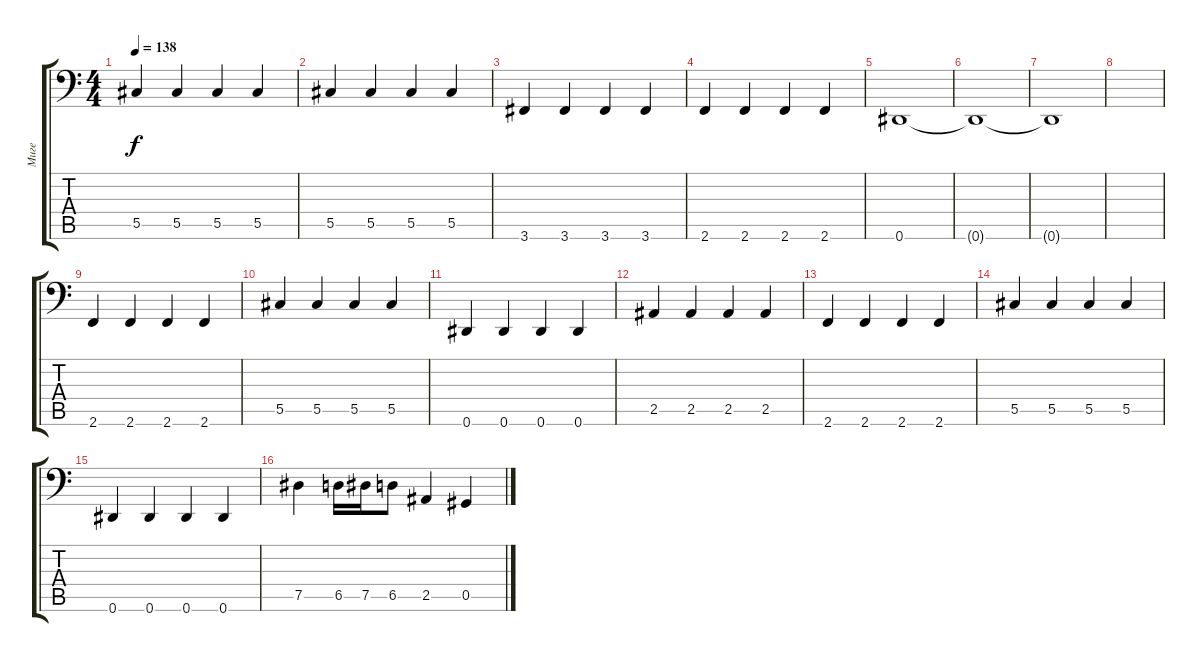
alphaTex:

\track ("Миге" "Миге") {instrument electricbassfinger}
\staff {score tabs}
\tuning (Eb3 Bb2 Gb2 Db2 Ab1 Eb1) {hide}
\ts (4 4)
\tempo 138
\clef f4
\ks c
5.5.4{dy f} 5.5.4 5.5.4 5.5.4 |
5.5.4 5.5.4 5.5.4 5.5.4 |
3.6.4 3.6.4 3.6.4 3.6.4 |
2.6.4 2.6.4 2.6.4 2.6.4 |
0.6.1{volume 7} |
0.6{t}.1 |
0.6{t}.1 |
|
2.6.4{volume 16} 2.6.4 2.6.4 2.6.4 |
5.5.4 5.5.4 5.5.4 5.5.4 |
0.6.4 0.6.4 0.6.4 0.6.4 |
2.5.4 2.5.4 2.5.4 2.5.4 |
2.6.4 2.6.4 2.6.4 2.6.4 |
5.5.4 5.5.4 5.5.4 5.5.4 |
0.6.4 0.6.4 0.6.4 0.6.4 |
7.5.4 6.5.16 7.5.16 6.5.8 2.5.4 0.5.4
